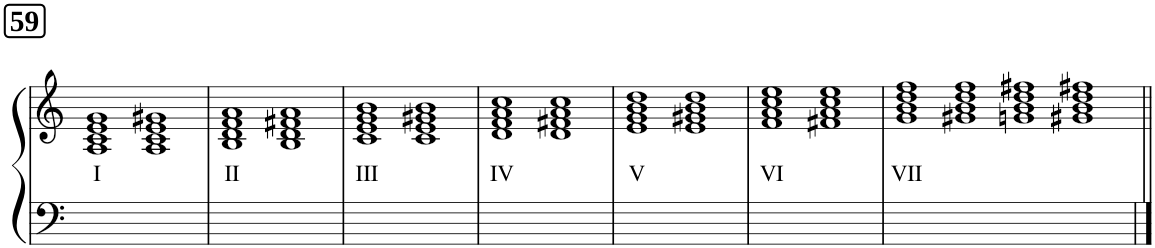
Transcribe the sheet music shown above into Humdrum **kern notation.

**kern	**kern	**text
*part1	*part1	*part1
*staff2	*staff1	*staff1
*I"Piano	*	*
*I'Pno	*	*
*clefF4	*clefG2	*
*k[]	*k[]	*
*M8/4	*M8/4	*
!!LO:REH:place=s1:a:B:cj:fs=14:t=59
=1	=1	=1
!	!	!LO:LY:b
0ryy	1A 1c 1e 1g	I
.	1A 1c 1e 1g#X	.
=2	=2	=2
!	!	!LO:LY:b
0ryy	1B 1d 1f 1a	II
.	1B 1d 1f#X 1a	.
=3	=3	=3
!	!	!LO:LY:b
0ryy	1c 1e 1g 1b	III
.	1c 1e 1g#X 1b	.
=4	=4	=4
!	!	!LO:LY:b
0ryy	1d 1f 1a 1cc	IV
.	1d 1f#X 1a 1cc	.
=5	=5	=5
!	!	!LO:LY:b
0ryy	1e 1g 1b 1dd	V
.	1e 1g#X 1b 1dd	.
=6	=6	=6
!	!	!LO:LY:b
0ryy	1f 1a 1cc 1ee	VI
.	1f#X 1a 1cc 1ee	.
=7	=7	=7
*M16/4	*M16/4	*
!	!	!LO:LY:b
00ryy	1g 1b 1dd 1ff	VII
.	1g#X 1b 1dd 1ff	.
.	1gn 1b 1dd 1ff#X	.
.	1g#X 1b 1dd 1ff#X	.
=||	=||	=||
*-	*-	*-
